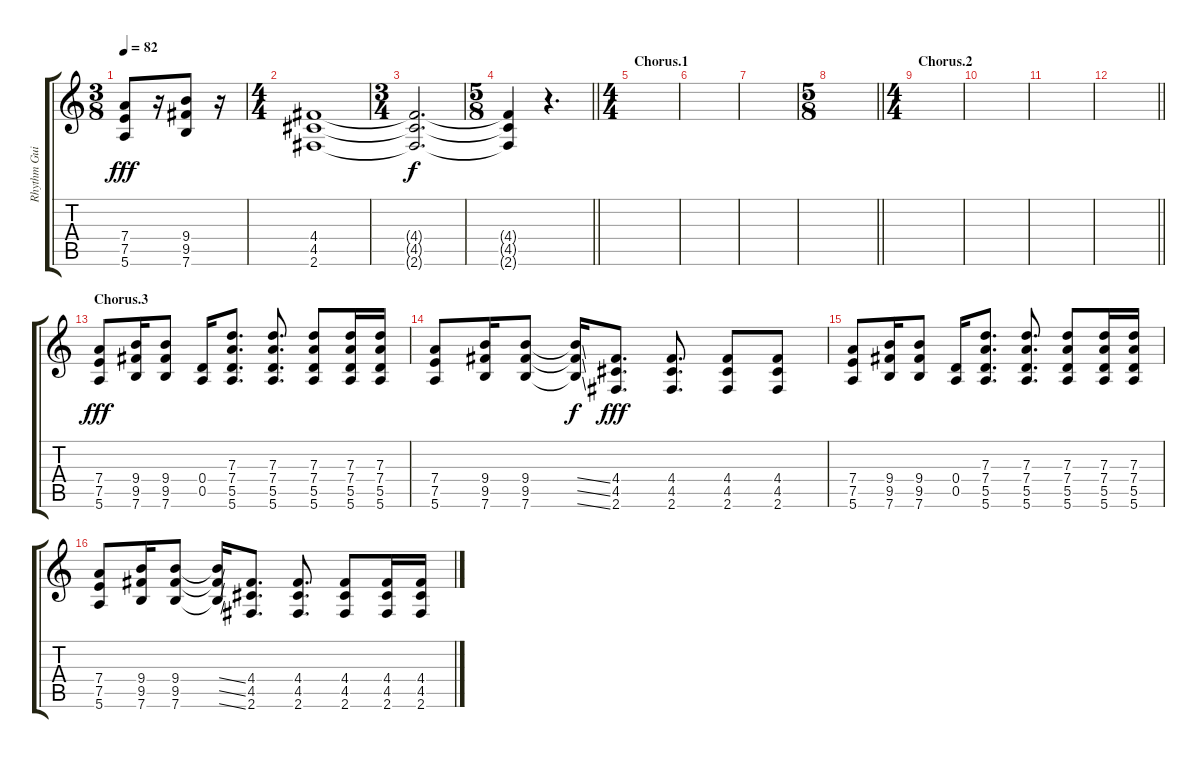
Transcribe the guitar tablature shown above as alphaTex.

\track ("Rhythm Guitar R" "Rhythm Gui") {instrument overdrivenguitar}
\staff {score tabs}
\tuning (E4 B3 G3 D3 A2 E2) {hide}
\ts (3 8)
\tempo 82
\clef g2
\ks c
(7.4 7.5 5.6).8{dy fff} r.16 (9.4 9.5 7.6).8 r.16 |
\ts (4 4)
(4.4 4.5 2.6).1 |
\ts (3 4)
(4.4{t} 4.5{t} 2.6{t}).2{d dy f volume 3} |
\ts (5 8)
\barLineRight lightlight
(4.4{t} 4.5{t} 2.6{t}).4 r.4{d} |
\ts (4 4)
\section ("" "Chorus.1")
|
|
|
\ts (5 8)
\barLineRight lightlight
|
\ts (4 4)
\section ("" "Chorus.2")
|
|
|
\barLineRight lightlight
|
\section ("" "Chorus.3")
(7.4 7.5 5.6).8{dy fff volume 11} (9.4 9.5 7.6).16 (9.4 9.5 7.6).8 (0.4 0.5).16 (7.3 7.4 5.5 5.6).8{d} (7.3 7.4 5.5 5.6).8{d} (7.3 7.4 5.5 5.6).8 (7.3 7.4 5.5 5.6).16 (7.3 7.4 5.5 5.6).16 |
(7.4 7.5 5.6).8 (9.4 9.5 7.6).16 (9.4 9.5 7.6).8 (9.4{ss t} 9.5{ss t} 7.6{ss t}).16{dy f} (4.4 4.5 2.6).8{d dy fff} (4.4 4.5 2.6).8{d} (4.4 4.5 2.6).8 (4.4 4.5 2.6).8 |
(7.4 7.5 5.6).8 (9.4 9.5 7.6).16 (9.4 9.5 7.6).8 (0.4 0.5).16 (7.3 7.4 5.5 5.6).8{d} (7.3 7.4 5.5 5.6).8{d} (7.3 7.4 5.5 5.6).8 (7.3 7.4 5.5 5.6).16 (7.3 7.4 5.5 5.6).16 |
(7.4 7.5 5.6).8 (9.4 9.5 7.6).16 (9.4 9.5 7.6).8 (9.4{ss t} 9.5{ss t} 7.6{ss t}).16 (4.4 4.5 2.6).8{d} (4.4 4.5 2.6).8{d} (4.4 4.5 2.6).8 (4.4 4.5 2.6).16 (4.4 4.5 2.6).16
